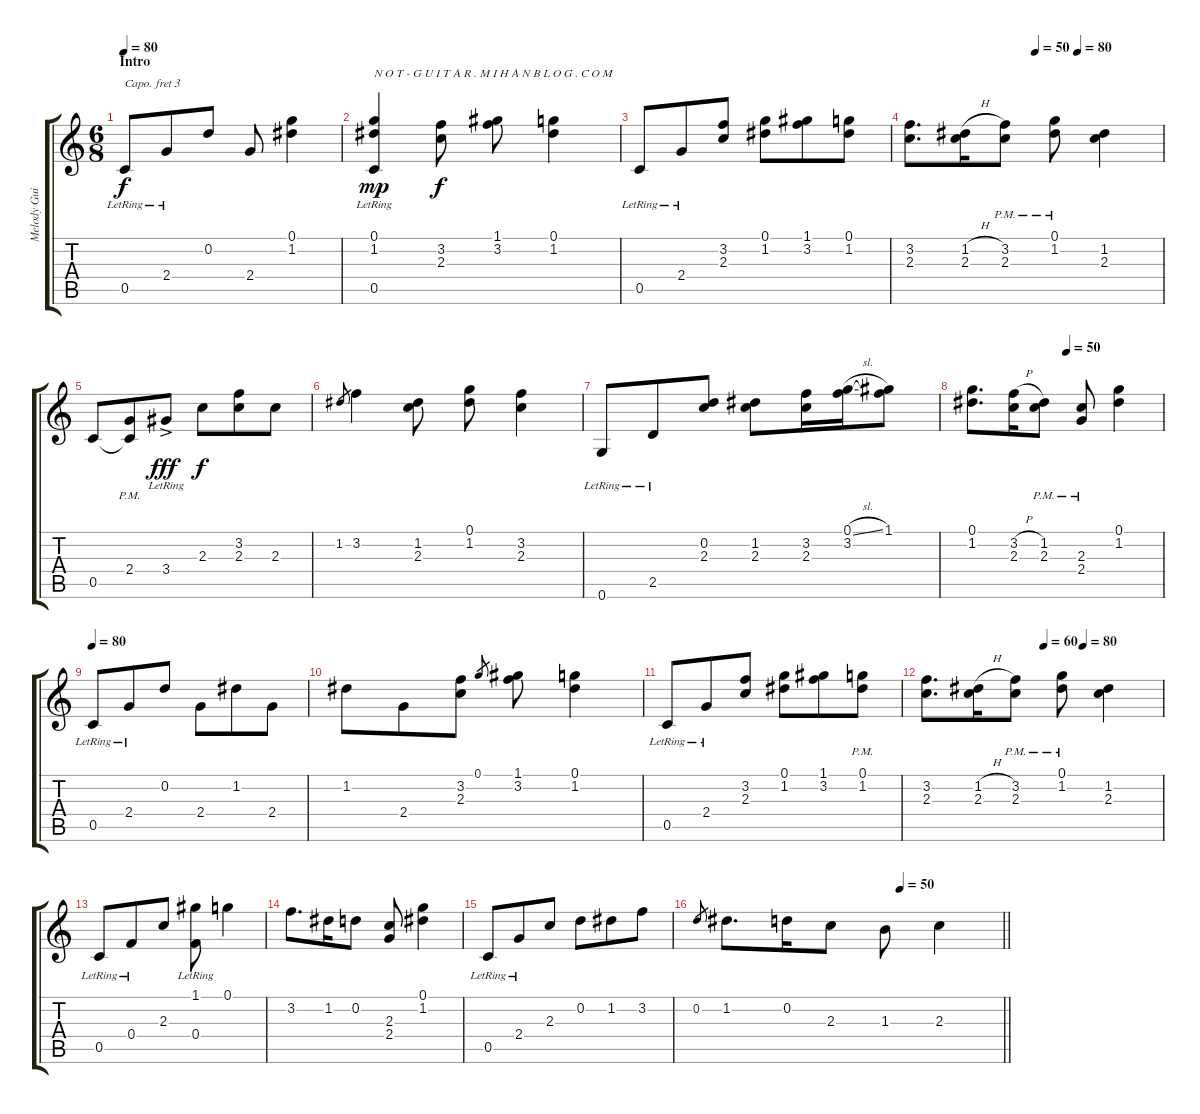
\track ("Melody Guitar" "Melody Gui") {instrument acousticguitarnylon}
\staff {score tabs}
\capo 3
\tuning (E4 B3 G3 D3 A2 E2) {hide}
\ts (6 8)
\section ("" "Intro")
\tempo 80
\clef g2
\ks c
0.5{lr}.8{dy f instrument acousticguitarnylon} 2.4{lr}.8 0.2.8 2.4.8 (0.1 1.2).4 |
(0.1 1.2 0.5{lr}).4{txt "N O T - G U I T A R . M I H A N B L O G . C O M" dy mp} (3.2 2.3).8{dy f} (1.1 3.2).8 (0.1 1.2).4 |
0.5{lr}.8 2.4{lr}.8 (3.2 2.3).8 (0.1 1.2).8 (1.1 3.2).8 (0.1 1.2).8 |
\tempo (50 0.5)
\tempo (80 0.6666666666666666)
(3.2 2.3).8{d} (1.2{h} 2.3).16 (3.2{pm} 2.3{pm}).8 (0.1{pm} 1.2{pm}).8 (1.2 2.3).4 |
0.5.8 (2.4{pm} 0.5{t}).8 3.4{ac lr}.8{dy fff} 2.3.8{dy f} (3.2 2.3).8 2.3.8 |
1.2.8{gr} 3.2.4 (1.2 2.3).8 (0.1 1.2).8 (3.2 2.3).4 |
0.6{lr}.8 2.5{lr}.8 (0.2 2.3).8 (1.2 2.3).8 (3.2 2.3).16 (0.1{sl} 3.2).16 (1.1 3.2{t}).8 |
\tempo (50 0.5)
(0.1 1.2).8{d} (3.2{h} 2.3).16 (1.2{pm} 2.3{pm}).8 (2.3{pm} 2.4{pm}).8 (0.1 1.2).4 |
\tempo 80
0.5{lr}.8 2.4{lr}.8 0.2.8 2.4.8 1.2.8 2.4.8 |
1.2.8 2.4.8 (3.2 2.3).8 0.1.8{gr} (1.1 3.2).8 (0.1 1.2).4 |
0.5{lr}.8 2.4{lr}.8 (3.2 2.3).8 (0.1 1.2).8 (1.1 3.2).8 (0.1{pm} 1.2{pm}).8 |
\tempo (60 0.5)
\tempo (80 0.6666666666666666)
(3.2 2.3).8{d} (1.2{h} 2.3).16 (3.2{pm} 2.3{pm}).8 (0.1{pm} 1.2{pm}).8 (1.2 2.3).4 |
0.5{lr}.8 0.4{lr}.8 2.3.8 (1.1 0.4{lr}).8 0.1.4 |
3.2.8{d} 1.2.16 0.2.8 (2.3 2.4).8 (0.1 1.2).4 |
0.5{lr}.8 2.4{lr}.8 2.3.8 0.2.8 1.2.8 3.2.8 |
\tempo (50 0.6666666666666666)
\barLineRight lightlight
0.2.8{gr} 1.2.8{d} 0.2.16 2.3.8 1.3.8 2.3.4
